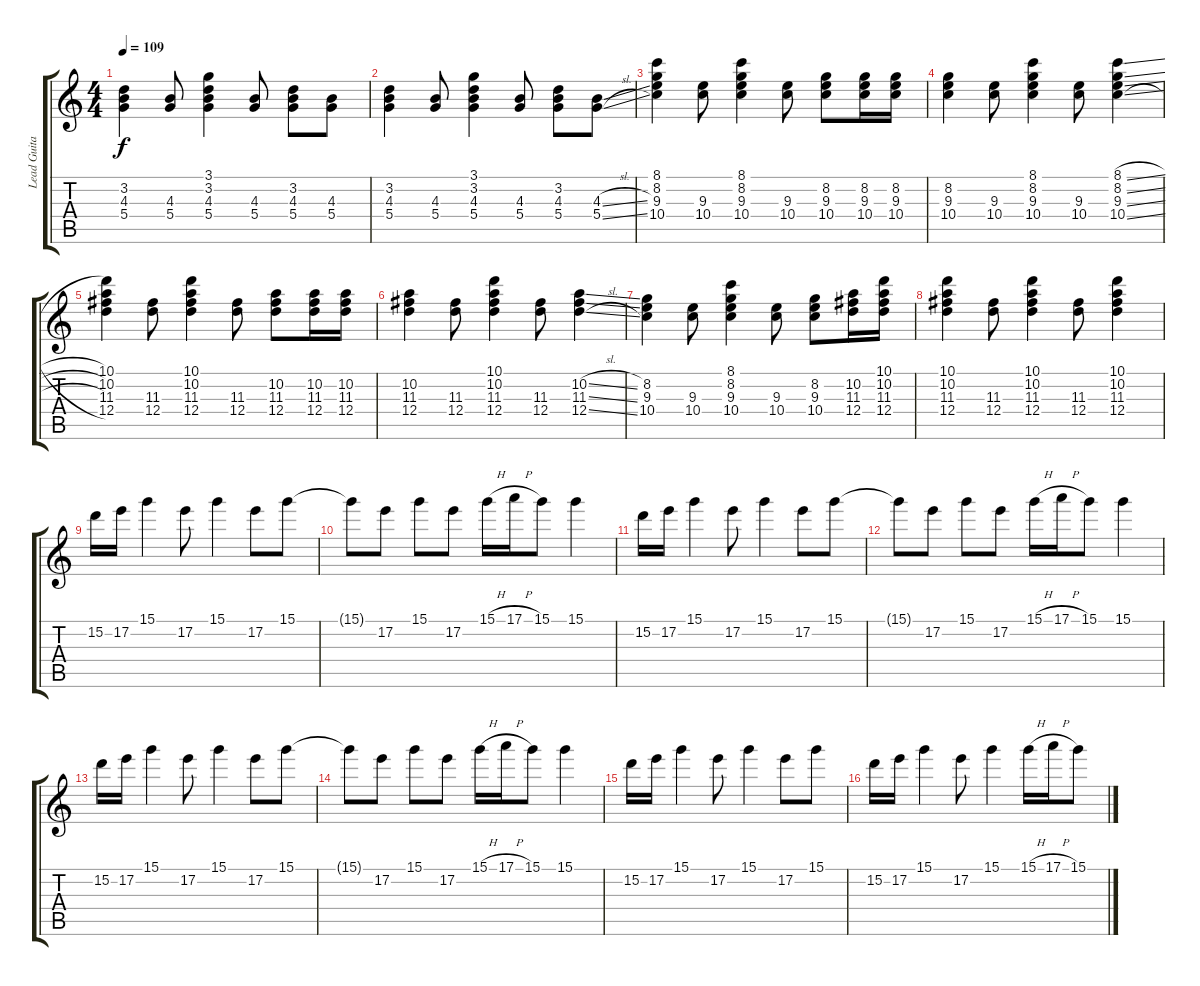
\track ("Lead Guitar 1" "Lead Guita") {instrument electricguitarclean}
\staff {score tabs}
\tuning (E4 B3 G3 D3 A2 E2) {hide}
\ts (4 4)
\tempo 109
\clef g2
\ks c
(3.2 4.3 5.4).4{dy f} (4.3 5.4).8 (3.1 3.2 4.3 5.4).4 (4.3 5.4).8 (3.2 4.3 5.4).8 (4.3 5.4).8 |
(3.2 4.3 5.4).4 (4.3 5.4).8 (3.1 3.2 4.3 5.4).4 (4.3 5.4).8 (3.2 4.3 5.4).8 (4.3{sl} 5.4{sl}).8 |
(8.1 8.2 9.3 10.4).4 (9.3 10.4).8 (8.1 8.2 9.3 10.4).4 (9.3 10.4).8 (8.2 9.3 10.4).8 (8.2 9.3 10.4).16 (8.2 9.3 10.4).16 |
(8.2 9.3 10.4).4 (9.3 10.4).8 (8.1 8.2 9.3 10.4).4 (9.3 10.4).8 (8.1{sl} 8.2{sl} 9.3{sl} 10.4{sl}).4 |
(10.1 10.2 11.3 12.4).4 (11.3 12.4).8 (10.1 10.2 11.3 12.4).4 (11.3 12.4).8 (10.2 11.3 12.4).8 (10.2 11.3 12.4).16 (10.2 11.3 12.4).16 |
(10.2 11.3 12.4).4 (11.3 12.4).8 (10.1 10.2 11.3 12.4).4 (11.3 12.4).8 (10.2{sl} 11.3{sl} 12.4{sl}).4 |
(8.2 9.3 10.4).4 (9.3 10.4).8 (8.1 8.2 9.3 10.4).4 (9.3 10.4).8 (8.2 9.3 10.4).8 (10.2 11.3 12.4).16 (10.1 10.2 11.3 12.4).16 |
(10.1 10.2 11.3 12.4).4 (11.3 12.4).8 (10.1 10.2 11.3 12.4).4 (11.3 12.4).8 (10.1 10.2 11.3 12.4).4 |
15.2.16 17.2.16 15.1.4 17.2.8 15.1.4 17.2.8 15.1.8 |
15.1{t}.8 17.2.8 15.1.8 17.2.8 15.1{h}.16 17.1{h}.16 15.1.8 15.1.4 |
15.2.16 17.2.16 15.1.4 17.2.8 15.1.4 17.2.8 15.1.8 |
15.1{t}.8 17.2.8 15.1.8 17.2.8 15.1{h}.16 17.1{h}.16 15.1.8 15.1.4 |
15.2.16 17.2.16 15.1.4 17.2.8 15.1.4 17.2.8 15.1.8 |
15.1{t}.8 17.2.8 15.1.8 17.2.8 15.1{h}.16 17.1{h}.16 15.1.8 15.1.4 |
15.2.16 17.2.16 15.1.4 17.2.8 15.1.4 17.2.8 15.1.8 |
15.2.16 17.2.16 15.1.4 17.2.8 15.1.4 15.1{h}.16 17.1{h}.16 15.1.8
